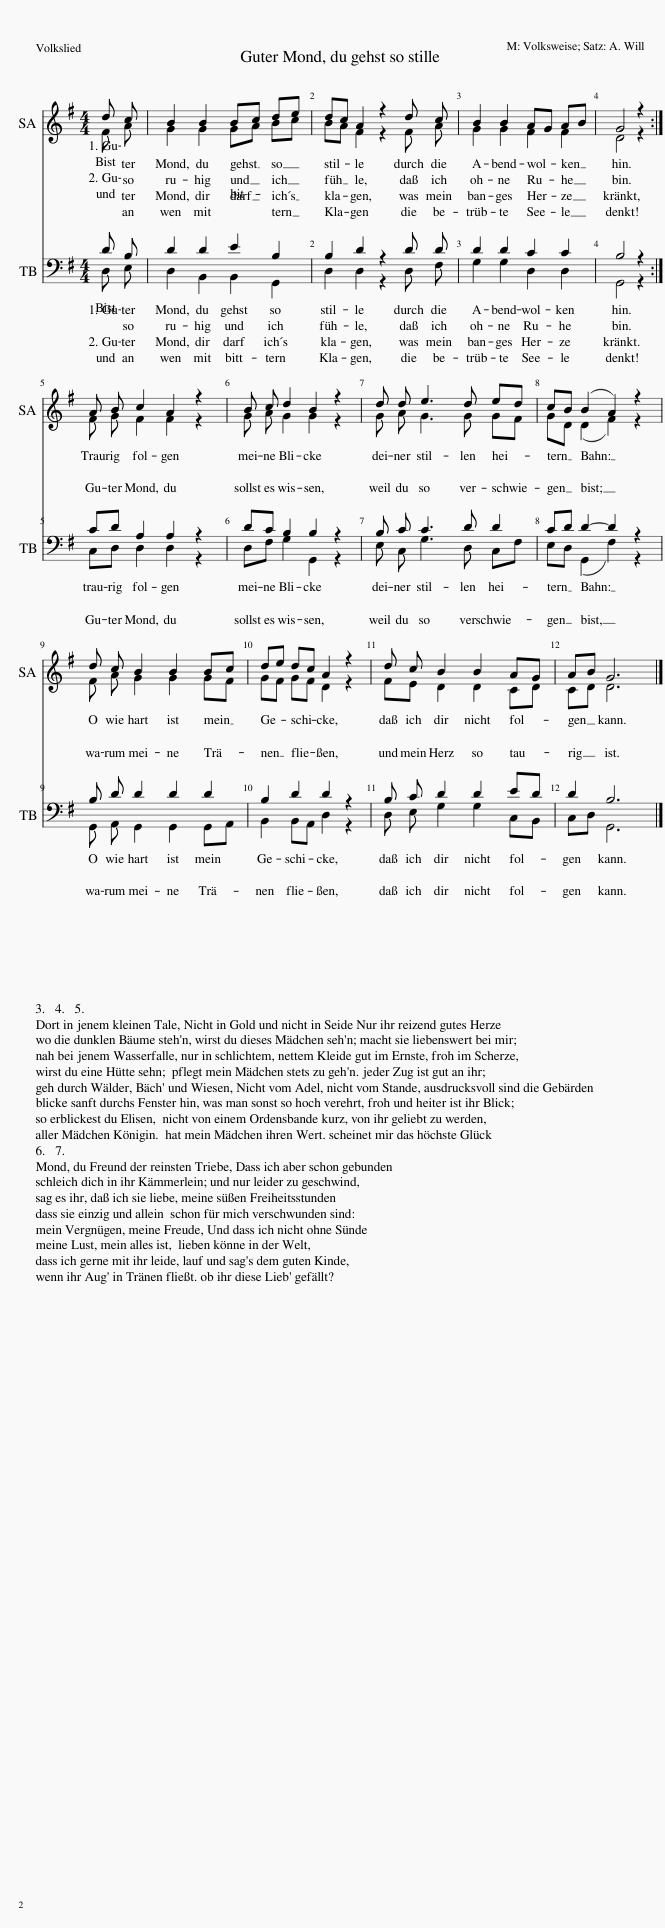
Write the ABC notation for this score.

X:1
%%score ( 1 2 ) ( 3 4 )
L:1/8
M:4/4
I:linebreak $
K:G
V:1 treble
V:2 treble
V:3 bass
V:4 bass
V:1
 d c | B2 B2 Bc de | dc A2 z2 d c | B2 B2 AG AB | G4 z2 :|$ %5
 A B c2 A2 z2 | B c d2 B2 z2 | d d e3 d ed | cB (B2 A2) z2 |$ d c B2 B2 Bc | %10
 de dc A2 z2 | d c B2 B2 AG | AB G6 |] %13
V:2
 F A | G2 G2 GA Bc | BA F2 z2 F A | G2 G2 F2 F2 | D4 z2 :|$ %5
 F G F2 F2 z2 | G A G2 G2 z2 | G A G3 G GF | GD (D2 F2) z2 |$ F A G2 G2 GF | %10
 GF GF D2 z2 | FE D2 D2 CD | CD D6 |] %13
V:3
 D B, | D2 D2 E2 B,2 | B,2 D2 z2 D D | D2 D2 C2 C2 | B,4 z2 :|$ %5
 CD A,2 A,2 z2 | DC B,2 B,2 z2 | B, C C3 D D2 | CD D2- D2 z2 |$ B, D D2 D2 D2 | %10
 B,2 D2 D2 z2 | B, C D2 D2 ED | D2 B,6 |] %13
V:4
 D, E, | D,2 B,,2 B,,2 G,,2 | D,2 D,2 z2 D, F, | G,2 G,2 D,2 D,2 | G,,4 z2 :|$ %5
 C,D, D,2 D,2 z2 | D,F, G,2 G,,2 z2 | E, C, G,3 D, C,F, | E,D, (G,,2 F,2) z2 |$ G,, A,, G,,2 G,,2 G,,A,, | %10
 B,,2 B,,A,, D,2 z2 | D, E, G,2 G,2 C,B,, | C,D, G,,6 |] %13
